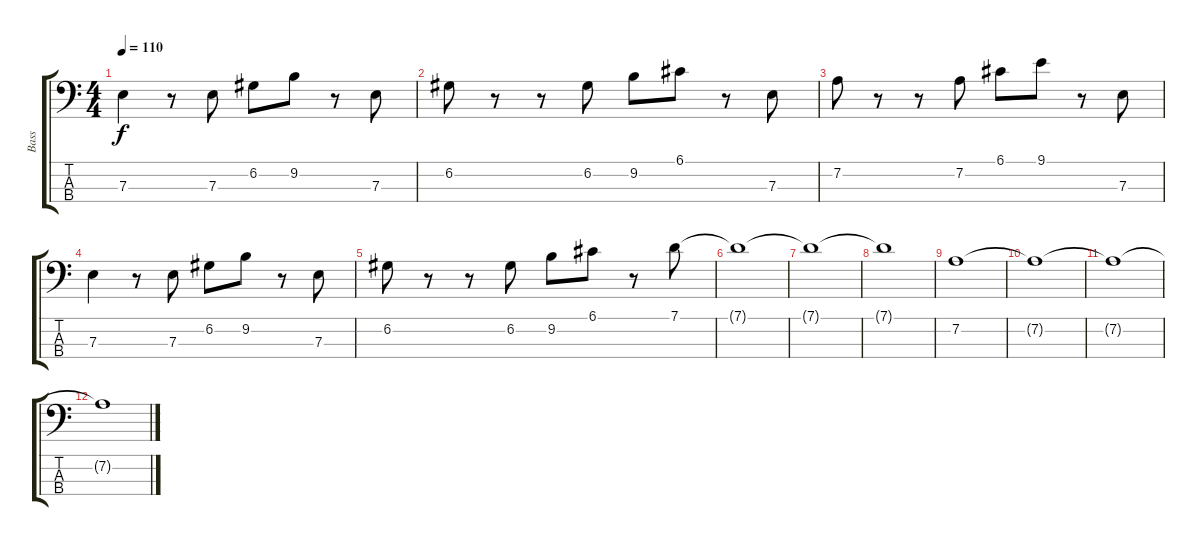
\track ("Bass" "Bass") {instrument electricbassfinger}
\staff {score tabs}
\tuning (G2 D2 A1 E1) {hide}
\ts (4 4)
\tempo 110
\clef f4
\ks c
7.3.4{dy f} r.8 7.3.8 6.2.8 9.2.8 r.8 7.3.8 |
6.2.8 r.8 r.8 6.2.8 9.2.8 6.1.8 r.8 7.3.8 |
7.2.8 r.8 r.8 7.2.8 6.1.8 9.1.8 r.8 7.3.8 |
7.3.4 r.8 7.3.8 6.2.8 9.2.8 r.8 7.3.8 |
6.2.8 r.8 r.8 6.2.8 9.2.8 6.1.8 r.8 7.1.8 |
7.1{t}.1 |
7.1{t}.1 |
7.1{t}.1 |
7.2.1 |
7.2{t}.1 |
7.2{t}.1 |
7.2{t}.1
